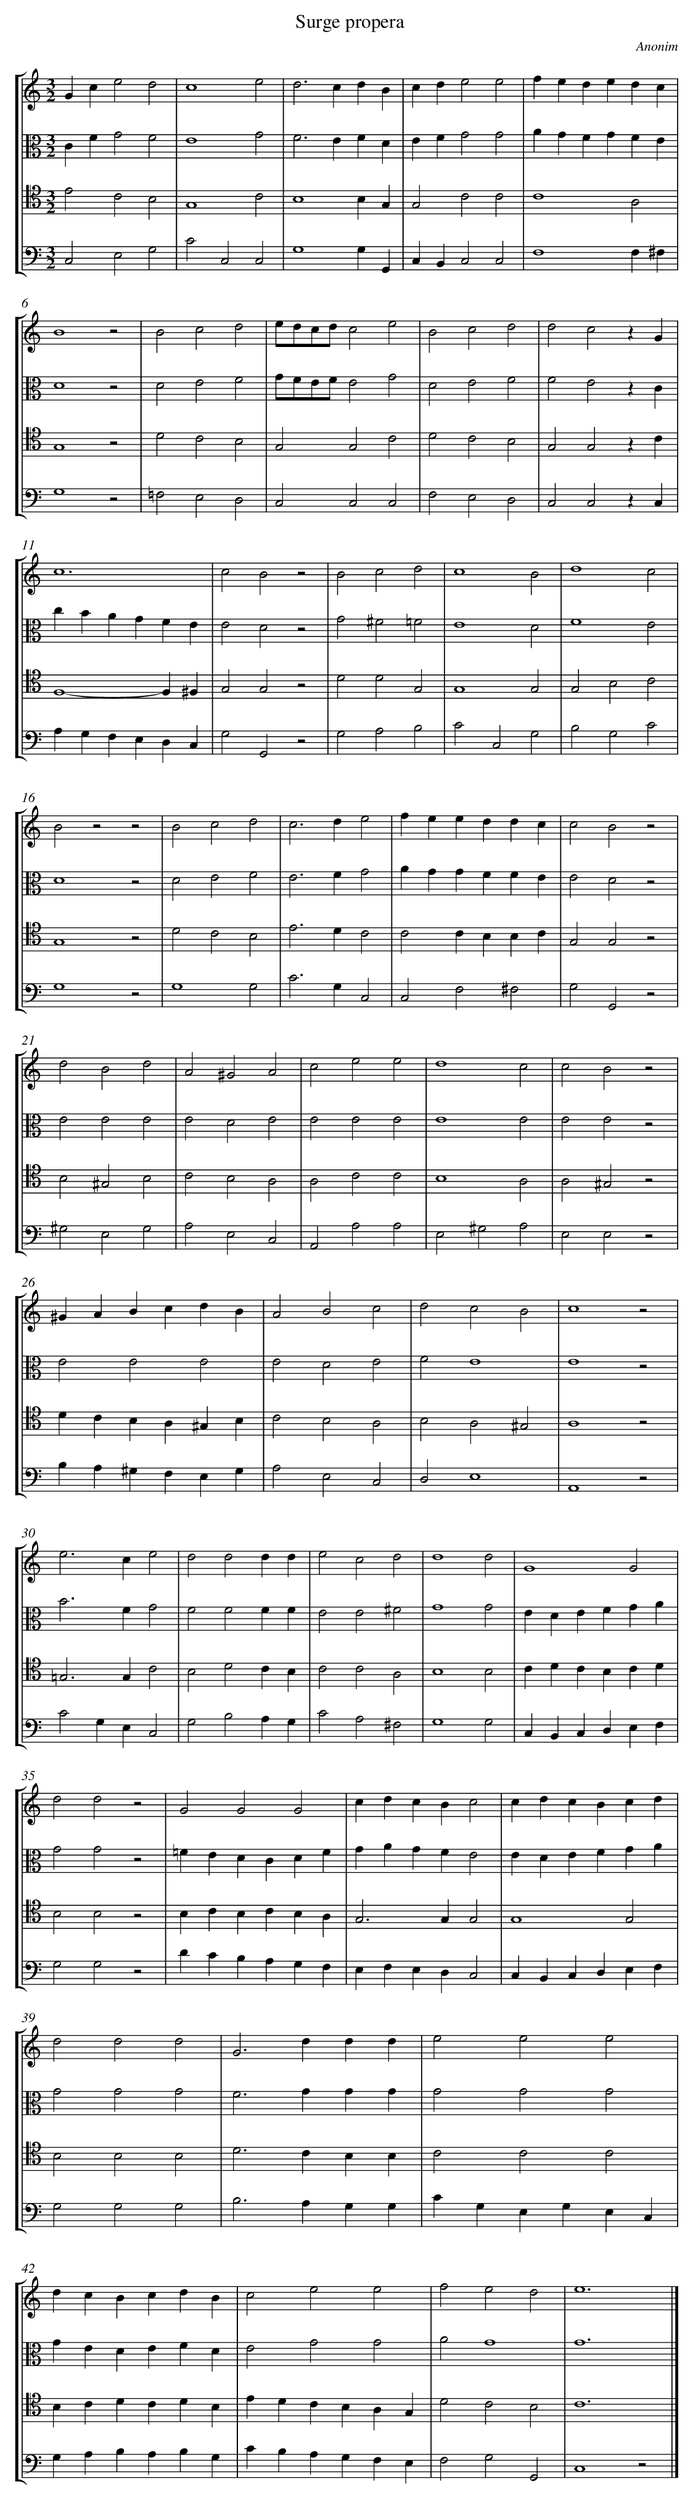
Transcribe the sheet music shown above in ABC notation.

X:1
T: Surge propera
C: Anonim
L: 1/4
M: 3/2
%%staves [1 2 3 4]
V: 1
V: 2 clef=alto
V: 3 clef=tenor
V: 4 clef=bass
K: C
[V:1] Gce2d2 |
[V:2] CFG2F2 |
[V:3] E2C2B,2 |
[V:4] C,2E,2G,2 |
[V:1] c4e2 |
[V:2] E4G2 |
[V:3] G,4C2 |
[V:4] C2C,2C,2 |
[V:1] d2>c2dB |
[V:2] F2>E2FD |
[V:3] B,4B,G, |
[V:4] G,4G,G,, |
[V:1] cde2e2 |
[V:2] EFG2G2 |
[V:3] G,2C2C2 |
[V:4] C,B,,C,2C,2 |
[V:1] fededc |
[V:2] AGFGFE |
[V:3] C4A,2 |
[V:4] F,4F,^F, |
[V:1] B4z2 |
[V:2] D4z2 |
[V:3] G,4z2 |
[V:4] G,4z2 |
[V:1] B2c2d2 |
[V:2] D2E2F2 |
[V:3] D2C2B,2 |
[V:4] =F,2E,2D,2 |
[V:1] e/d/c/d/c2e2 |
[V:2] G/F/E/F/E2G2 |
[V:3] G,2G,2C2 |
[V:4] C,2C,2C,2 |
[V:1] B2c2d2 |
[V:2] D2E2F2 |
[V:3] D2C2B,2 |
[V:4] F,2E,2D,2 |
[V:1] d2c2zG |
[V:2] F2E2zC |
[V:3] G,2G,2zC |
[V:4] C,2C,2zC, |
[V:1] c6 |
[V:2] cBAGFE |
[V:3] F,4-F,^F, |
[V:4] A,G,F,E,D,C, |
[V:1] c2B2z2 |
[V:2] E2D2z2 |
[V:3] G,2G,2z2 |
[V:4] G,2G,,2z2 |
[V:1] B2c2d2 |
[V:2] G2^F2=F2 |
[V:3] D2D2G,2 |
[V:4] G,2A,2B,2 |
[V:1] c4B2 |
[V:2] E4D2 |
[V:3] G,4G,2 |
[V:4] C2C,2G,2 |
[V:1] d4c2 |
[V:2] F4E2 |
[V:3] G,2B,2C2 |
[V:4] B,2G,2C2 |
[V:1] B2z2z2 |
[V:2] D4z2 |
[V:3] G,4z2 |
[V:4] G,4z2 |
[V:1] B2c2d2 |
[V:2] D2E2F2 |
[V:3] D2C2B,2 |
[V:4] G,4G,2 |
[V:1] c2>d2e2 |
[V:2] E2>F2G2 |
[V:3] E2>D2C2 |
[V:4] C2>G,2C,2 |
[V:1] feeddc |
[V:2] AGGFFE |
[V:3] C2CB,B,C |
[V:4] C,2F,2^F,2 |
[V:1] c2B2z2 |
[V:2] E2D2z2 |
[V:3] G,2G,2z2 |
[V:4] G,2G,,2z2 |
[V:1] d2B2d2 |
[V:2] E2E2E2 |
[V:3] B,2^G,2B,2 |
[V:4] ^G,2E,2G,2 |
[V:1] A2^G2A2 |
[V:2] E2D2E2 |
[V:3] C2B,2A,2 |
[V:4] A,2E,2C,2 |
[V:1] c2e2e2 |
[V:2] E2E2E2 |
[V:3] A,2C2C2 |
[V:4] A,,2A,2A,2 |
[V:1] d4c2 |
[V:2] E4E2 |
[V:3] B,4A,2 |
[V:4] E,2^G,2A,2 |
[V:1] c2B2z2 |
[V:2] E2E2z2 |
[V:3] A,2^G,2z2 |
[V:4] E,2E,2z2 |
[V:1] ^GABcdB |
[V:2] E2E2E2 |
[V:3] DCB,A,^G,B, |
[V:4] B,A,^G,F,E,G, |
[V:1] A2B2c2 |
[V:2] E2D2E2 |
[V:3] C2B,2A,2 |
[V:4] A,2E,2C,2 |
[V:1] d2c2B2 |
[V:2] F2E4 |
[V:3] B,2A,2^G,2 |
[V:4] D,2E,4 |
[V:1] c4z2 |
[V:2] E4z2 |
[V:3] A,4z2 |
[V:4] A,,4z2 |
[V:1] e2>c2e2 |
[V:2] B2>F2G2 |
[V:3] =G,2>G,2C2 |
[V:4] C2G,E,C,2 |
[V:1] d2d2dd |
[V:2] F2F2FF |
[V:3] B,2D2CB, |
[V:4] G,2B,2A,G, |
[V:1] e2c2d2 |
[V:2] E2E2^F2 |
[V:3] C2C2A,2 |
[V:4] C2A,2^F,2 |
[V:1] d4d2 |
[V:2] G4G2 |
[V:3] B,4B,2 |
[V:4] G,4G,2 |
[V:1] G4G2 |
[V:2] EDEFGA |
[V:3] CDCB,CD |
[V:4] C,B,,C,D,E,F, |
[V:1] d2d2z2 |
[V:2] G2G2z2 |
[V:3] B,2B,2z2 |
[V:4] G,2G,2z2 |
[V:1] G2G2G2 |
[V:2] =FEDCDF |
[V:3] B,CB,CB,A, |
[V:4] DCB,A,G,F, |
[V:1] cdcBc2 |
[V:2] GAGFE2 |
[V:3] G,2>G,2G,2 |
[V:4] E,F,E,D,C,2 |
[V:1] cdcBcd |
[V:2] EDEFGA |
[V:3] G,4G,2 |
[V:4] C,B,,C,D,E,F, |
[V:1] d2d2d2 |
[V:2] G2G2G2 |
[V:3] B,2B,2B,2 |
[V:4] G,2G,2G,2 |
[V:1] G2>d2dd |
[V:2] F2>G2GG |
[V:3] D2>C2B,B, |
[V:4] B,2>A,2G,G, |
[V:1] e2e2e2 |
[V:2] G2G2G2 |
[V:3] C2C2C2 |
[V:4] CG,E,G,E,C, |
[V:1] dcBcdB |
[V:2] GEDEFD |
[V:3] B,CDCDB, |
[V:4] G,A,B,A,B,G, |
[V:1] c2e2e2 |
[V:2] E2G2G2 |
[V:3] EDCB,A,G, |
[V:4] CB,A,G,F,E, |
[V:1] f2e2d2 |
[V:2] A2G4 |
[V:3] D2C2B,2 |
[V:4] F,2G,2G,,2 |
[V:1] e6 |]
[V:2] G6 |]
[V:3] C6 |]
[V:4] C,4z2 |]
